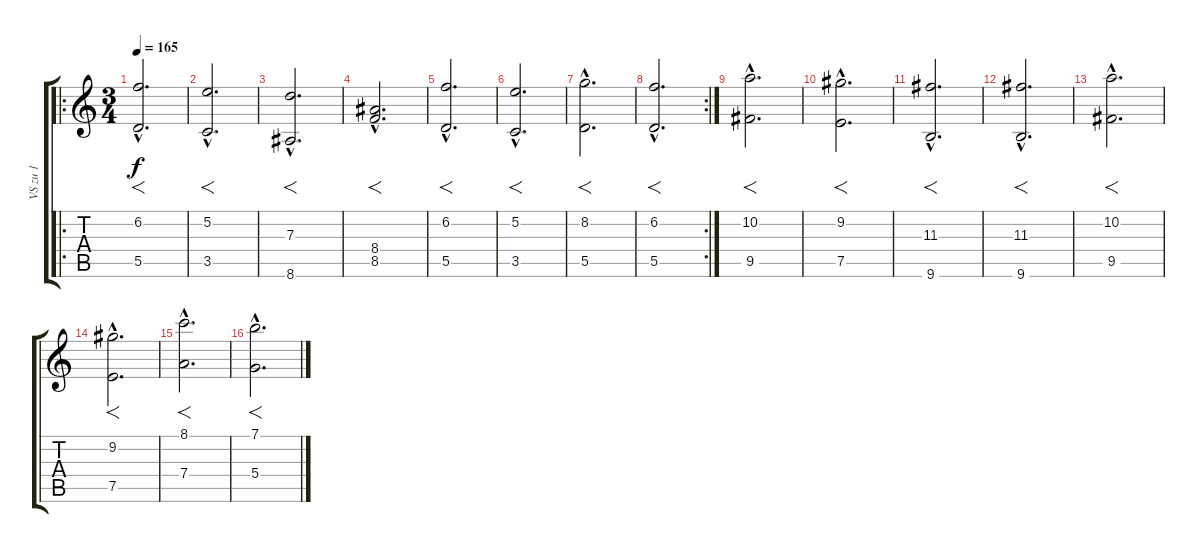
\track ("VS zu 1" "VS zu 1") {instrument electricguitarjazz}
\staff {score tabs}
\tuning (E4 B3 G3 D3 A2 D2) {hide}
\ro
\ts (3 4)
\tempo 165
\clef g2
\ks c
(6.2{hac} 5.5{hac}).2{f d dy f instrument electricguitarjazz} |
(5.2{hac} 3.5{hac}).2{f d} |
(7.3{hac} 8.6{hac}).2{f d} |
(8.4{hac} 8.5{hac}).2{f d} |
(6.2{hac} 5.5{hac}).2{f d} |
(5.2{hac} 3.5{hac}).2{f d} |
(8.2{hac} 5.5{hac}).2{f d} |
\rc 2
(6.2{hac} 5.5{hac}).2{f d} |
(10.2{hac} 9.5{hac}).2{f d} |
(9.2{hac} 7.5{hac}).2{f d} |
(11.3{hac} 9.6{hac}).2{f d} |
(11.3{hac} 9.6{hac}).2{f d} |
(10.2{hac} 9.5{hac}).2{f d} |
(9.2{hac} 7.5{hac}).2{f d} |
(8.1{hac} 7.4{hac}).2{f d} |
(7.1{hac} 5.4{hac}).2{f d}
